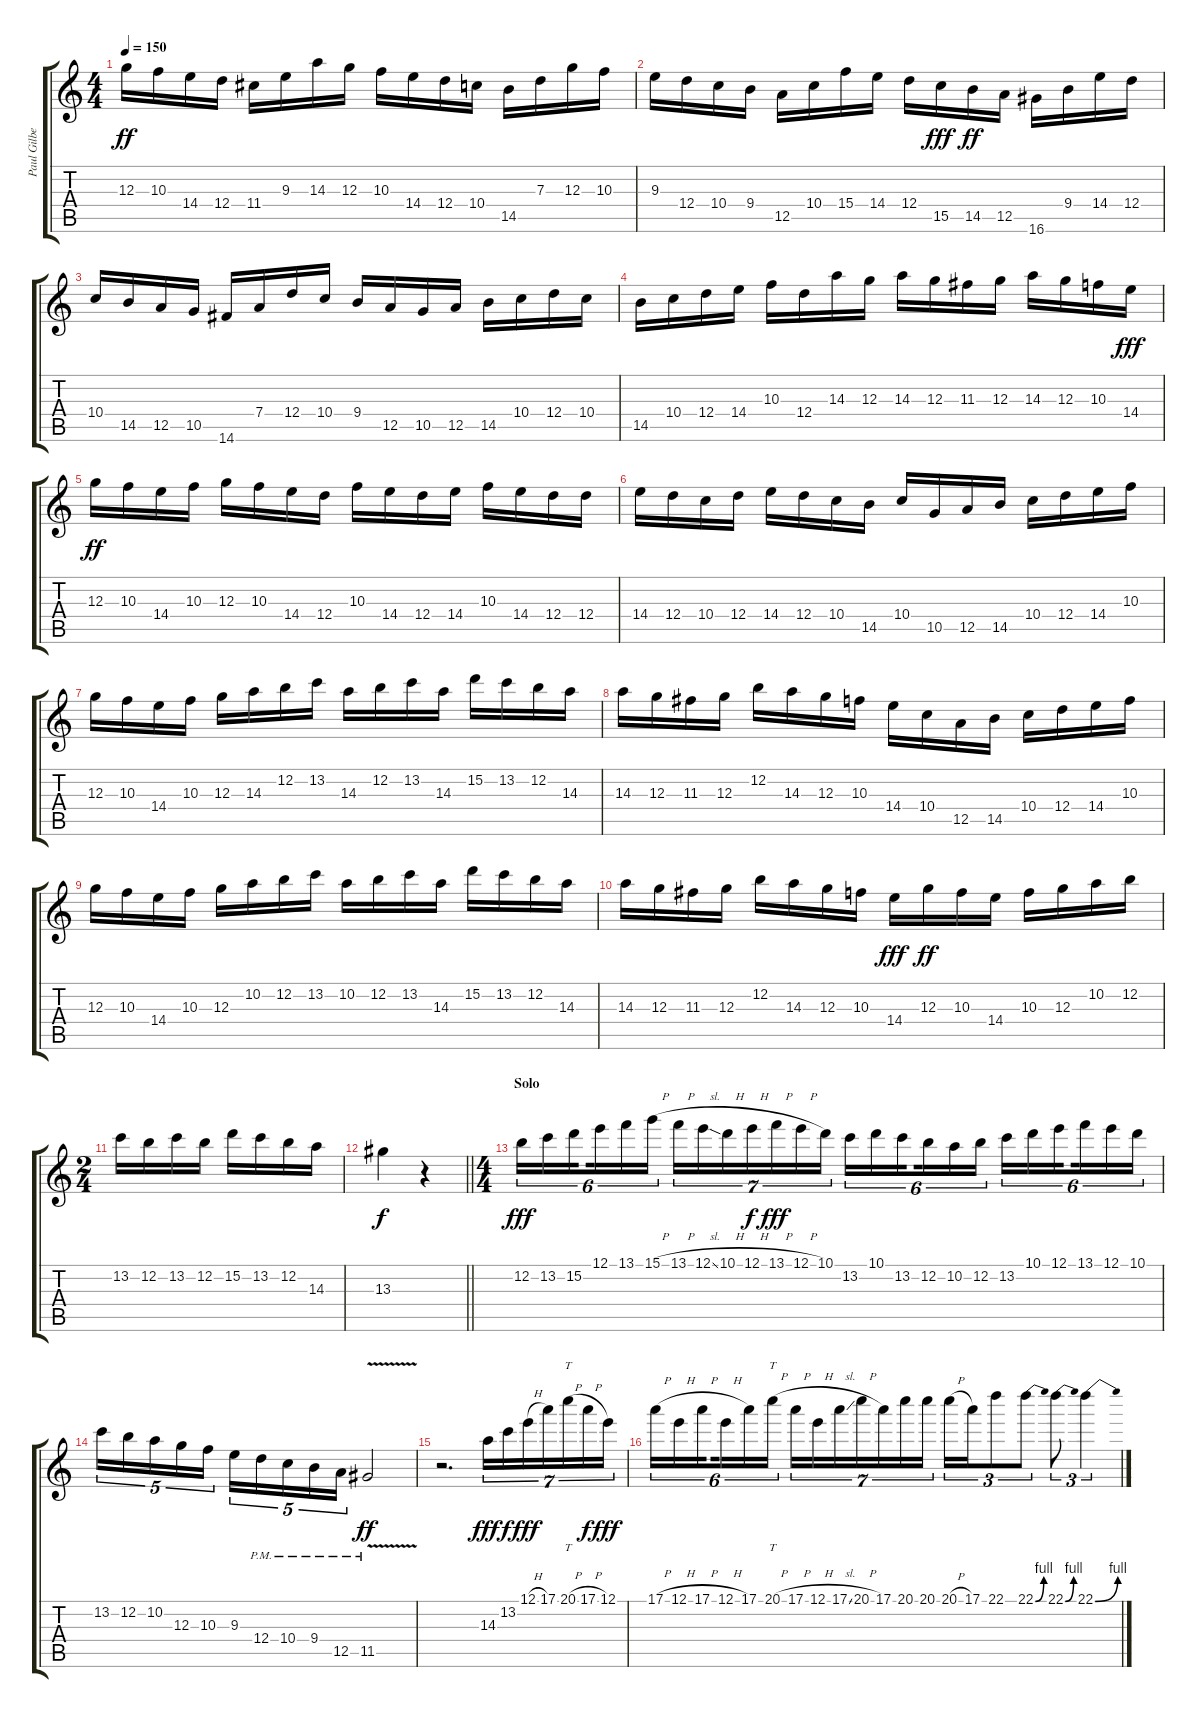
\track ("Paul Gilbert (Lead Guitar)" "Paul Gilbe") {instrument distortionguitar}
\staff {score tabs}
\tuning (E4 B3 G3 D3 A2 E2) {hide}
\ts (4 4)
\tempo 150
\clef g2
\ks c
12.3.16{dy ff} 10.3.16 14.4.16 12.4.16 11.4.16 9.3.16 14.3.16 12.3.16 10.3.16 14.4.16 12.4.16 10.4.16 14.5.16 7.3.16 12.3.16 10.3.16 |
9.3.16 12.4.16 10.4.16 9.4.16 12.5.16 10.4.16 15.4.16 14.4.16 12.4.16 15.5.16{dy fff} 14.5.16{dy ff} 12.5.16 16.6.16 9.4.16 14.4.16 12.4.16 |
10.4.16 14.5.16 12.5.16 10.5.16 14.6.16 7.4.16 12.4.16 10.4.16 9.4.16 12.5.16 10.5.16 12.5.16 14.5.16 10.4.16 12.4.16 10.4.16 |
14.5.16 10.4.16 12.4.16 14.4.16 10.3.16 12.4.16 14.3.16 12.3.16 14.3.16 12.3.16 11.3.16 12.3.16 14.3.16 12.3.16 10.3.16 14.4.16{dy fff} |
12.3.16{dy ff} 10.3.16 14.4.16 10.3.16 12.3.16 10.3.16 14.4.16 12.4.16 10.3.16 14.4.16 12.4.16 14.4.16 10.3.16 14.4.16 12.4.16 12.4.16 |
14.4.16 12.4.16 10.4.16 12.4.16 14.4.16 12.4.16 10.4.16 14.5.16 10.4.16 10.5.16 12.5.16 14.5.16 10.4.16 12.4.16 14.4.16 10.3.16 |
12.3.16 10.3.16 14.4.16 10.3.16 12.3.16 14.3.16 12.2.16 13.2.16 14.3.16 12.2.16 13.2.16 14.3.16 15.2.16 13.2.16 12.2.16 14.3.16 |
14.3.16 12.3.16 11.3.16 12.3.16 12.2.16 14.3.16 12.3.16 10.3.16 14.4.16 10.4.16 12.5.16 14.5.16 10.4.16 12.4.16 14.4.16 10.3.16 |
12.3.16 10.3.16 14.4.16 10.3.16 12.3.16 10.2.16 12.2.16 13.2.16 10.2.16 12.2.16 13.2.16 14.3.16 15.2.16 13.2.16 12.2.16 14.3.16 |
14.3.16 12.3.16 11.3.16 12.3.16 12.2.16 14.3.16 12.3.16 10.3.16 14.4.16{dy fff} 12.3.16{dy ff} 10.3.16 14.4.16 10.3.16 12.3.16 10.2.16 12.2.16 |
\ts (2 4)
13.2.16 12.2.16 13.2.16 12.2.16 15.2.16 13.2.16 12.2.16 14.3.16 |
\barLineRight lightlight
13.3.4{dy f} r.4 |
\ts (4 4)
\section ("" "Solo")
12.2.16{tu (6 4) dy fff instrument distortionguitar} 13.2.16{tu (6 4)} 15.2.16{tu (6 4) beam splitsecondary} 12.1.16{tu (6 4)} 13.1.16{tu (6 4)} 15.1{h}.16{tu (6 4)} 13.1{h}.16{tu (7 4)} 12.1{sl}.16{tu (7 4)} 10.1{h}.16{tu (7 4)} 12.1{h}.16{tu (7 4) dy f} 13.1{h}.16{tu (7 4) dy fff} 12.1{h}.16{tu (7 4)} 10.1.16{tu (7 4)} 13.2.16{tu (6 4)} 10.1.16{tu (6 4)} 13.2.16{tu (6 4) beam splitsecondary} 12.2.16{tu (6 4)} 10.2.16{tu (6 4)} 12.2.16{tu (6 4)} 13.2.16{tu (6 4)} 10.1.16{tu (6 4)} 12.1.16{tu (6 4) beam splitsecondary} 13.1.16{tu (6 4)} 12.1.16{tu (6 4)} 10.1.16{tu (6 4)} |
13.2.16{tu (5 4)} 12.2.16{tu (5 4)} 10.2.16{tu (5 4)} 12.3.16{tu (5 4)} 10.3.16{tu (5 4)} 9.3.16{tu (5 4)} 12.4{pm}.16{tu (5 4)} 10.4{pm}.16{tu (5 4)} 9.4{pm}.16{tu (5 4)} 12.5{pm}.16{tu (5 4)} 11.5{v pm}.2{dy ff} |
r.2{d} 14.3.16{tu (7 4) dy fff instrument distortionguitar} 13.2.16{tu (7 4) dy f} 12.1{h}.16{tu (7 4) dy fff} 17.1.16{tu (7 4)} 20.1{h}.16{tt tu (7 4)} 17.1{h}.16{tu (7 4) dy f} 12.1.16{tu (7 4) dy fff} |
17.1{h}.16{tu (6 4)} 12.1{h}.16{tu (6 4)} 17.1{h}.16{tu (6 4) beam splitsecondary} 12.1{h}.16{tu (6 4)} 17.1.16{tu (6 4)} 20.1{h}.16{tt tu (6 4)} 17.1{h}.16{tu (7 4)} 12.1{h}.16{tu (7 4)} 17.1{sl}.16{tu (7 4)} 20.1{h}.16{tu (7 4)} 17.1.16{tu (7 4)} 20.1.16{tu (7 4)} 20.1.16{tu (7 4)} 20.1{h}.16{tu (3 2)} 17.1.16{tu (3 2)} 22.1.8{tu (3 2)} 22.1{be (bend 0 0 60 4)}.8{tu (3 2)} 22.1{be (bend 0 0 60 4)}.8{tu (3 2)} 22.1{be (bend 0 0 60 4)}.4{tu (3 2)}
